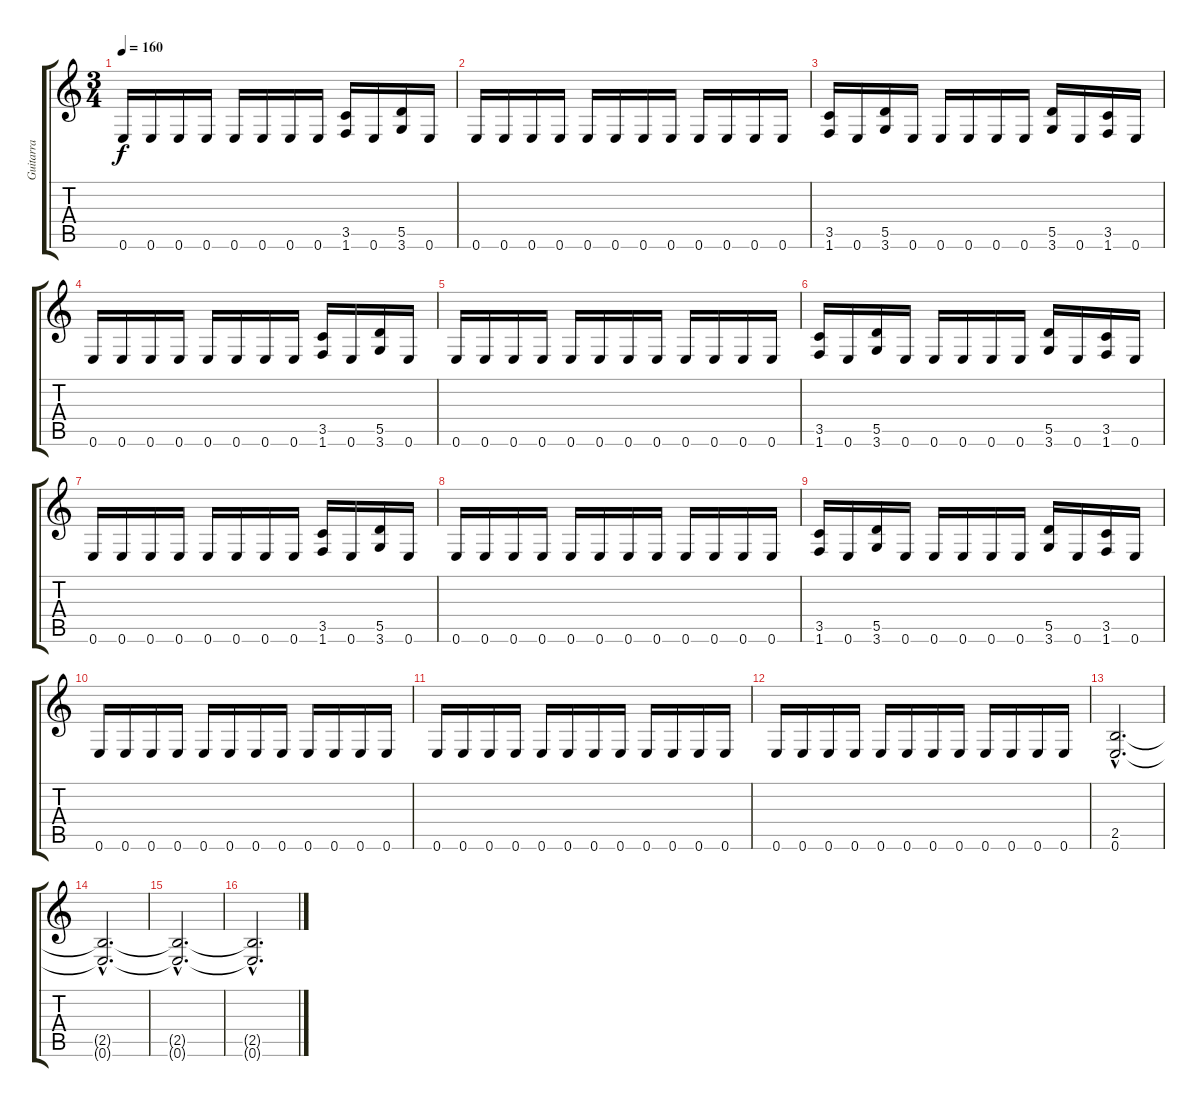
\track ("Guitarra" "Guitarra") {instrument distortionguitar}
\staff {score tabs}
\tuning (E4 B3 G3 D3 A2 E2) {hide}
\ts (3 4)
\tempo 160
\clef g2
\ks c
0.6.16{dy f} 0.6.16 0.6.16 0.6.16 0.6.16 0.6.16 0.6.16 0.6.16 (3.5 1.6).16 0.6.16 (5.5 3.6).16 0.6.16 |
0.6.16 0.6.16 0.6.16 0.6.16 0.6.16 0.6.16 0.6.16 0.6.16 0.6.16 0.6.16 0.6.16 0.6.16 |
(3.5 1.6).16 0.6.16 (5.5 3.6).16 0.6.16 0.6.16 0.6.16 0.6.16 0.6.16 (5.5 3.6).16 0.6.16 (3.5 1.6).16 0.6.16 |
0.6.16 0.6.16 0.6.16 0.6.16 0.6.16 0.6.16 0.6.16 0.6.16 (3.5 1.6).16 0.6.16 (5.5 3.6).16 0.6.16 |
0.6.16 0.6.16 0.6.16 0.6.16 0.6.16 0.6.16 0.6.16 0.6.16 0.6.16 0.6.16 0.6.16 0.6.16 |
(3.5 1.6).16 0.6.16 (5.5 3.6).16 0.6.16 0.6.16 0.6.16 0.6.16 0.6.16 (5.5 3.6).16 0.6.16 (3.5 1.6).16 0.6.16 |
0.6.16 0.6.16 0.6.16 0.6.16 0.6.16 0.6.16 0.6.16 0.6.16 (3.5 1.6).16 0.6.16 (5.5 3.6).16 0.6.16 |
0.6.16 0.6.16 0.6.16 0.6.16 0.6.16 0.6.16 0.6.16 0.6.16 0.6.16 0.6.16 0.6.16 0.6.16 |
(3.5 1.6).16 0.6.16 (5.5 3.6).16 0.6.16 0.6.16 0.6.16 0.6.16 0.6.16 (5.5 3.6).16 0.6.16 (3.5 1.6).16 0.6.16 |
0.6.16 0.6.16 0.6.16 0.6.16 0.6.16 0.6.16 0.6.16 0.6.16 0.6.16 0.6.16 0.6.16 0.6.16 |
0.6.16 0.6.16 0.6.16 0.6.16 0.6.16 0.6.16 0.6.16 0.6.16 0.6.16 0.6.16 0.6.16 0.6.16 |
0.6.16 0.6.16 0.6.16 0.6.16 0.6.16 0.6.16 0.6.16 0.6.16 0.6.16 0.6.16 0.6.16 0.6.16 |
(2.5{hac} 0.6{hac}).2{d} |
(2.5{hac t} 0.6{hac t}).2{d} |
(2.5{hac t} 0.6{hac t}).2{d} |
(2.5{hac t} 0.6{hac t}).2{d}
